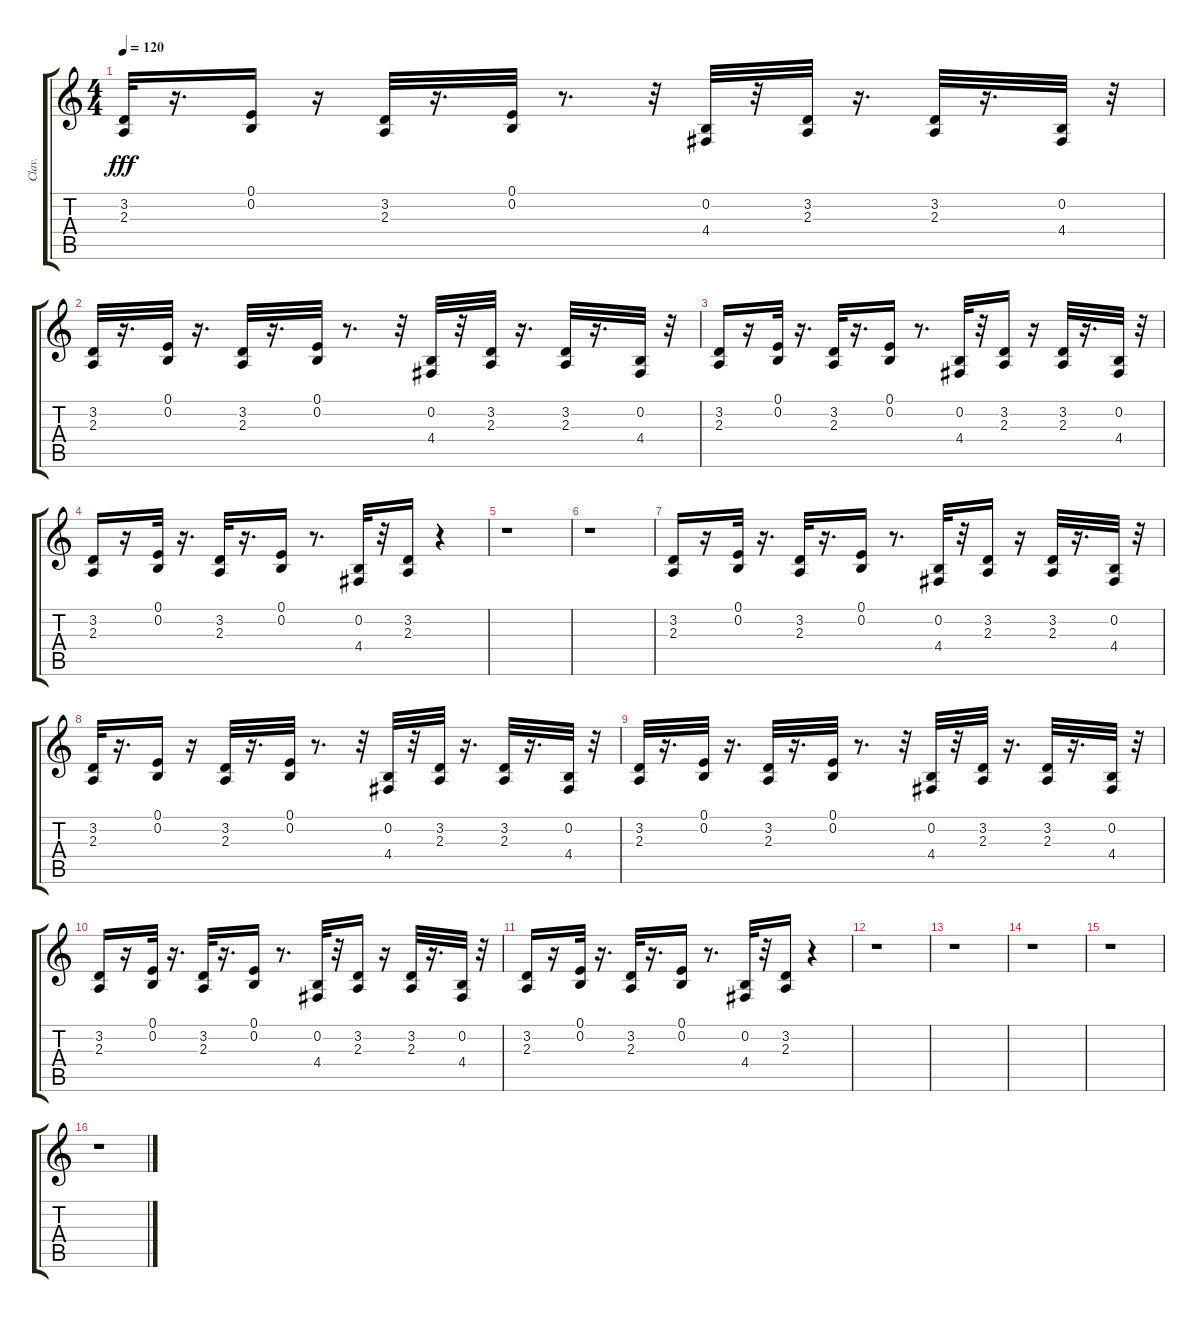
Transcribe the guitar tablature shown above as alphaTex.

\track ("Clav.     " "Clav.     ") {instrument clavinet}
\staff {score tabs}
\tuning (E4 B3 G3 D3 A2 E2) {hide}
\ts (4 4)
\tempo 120
\clef g2
\ks c
(3.2 2.3).32{dy fff} r.16{d} (0.1 0.2).16 r.16 (3.2 2.3).32 r.16{d} (0.1 0.2).32 r.8{d} r.32 (0.2 4.4).32 r.32 (3.2 2.3).32 r.16{d} (3.2 2.3).32 r.16{d} (0.2 4.4).32 r.32 |
(3.2 2.3).32 r.16{d} (0.1 0.2).32 r.16{d} (3.2 2.3).32 r.16{d} (0.1 0.2).32 r.8{d} r.32 (0.2 4.4).32 r.32 (3.2 2.3).32 r.16{d} (3.2 2.3).32 r.16{d} (0.2 4.4).32 r.32 |
(3.2 2.3).16 r.16 (0.1 0.2).32 r.16{d} (3.2 2.3).32 r.16{d} (0.1 0.2).16 r.8{d} (0.2 4.4).32 r.32 (3.2 2.3).16 r.16 (3.2 2.3).32 r.16{d} (0.2 4.4).32 r.32 |
(3.2 2.3).16 r.16 (0.1 0.2).32 r.16{d} (3.2 2.3).32 r.16{d} (0.1 0.2).16 r.8{d} (0.2 4.4).32 r.32 (3.2 2.3).16 r.4 |
r.1 |
r.1 |
(3.2 2.3).16 r.16 (0.1 0.2).32 r.16{d} (3.2 2.3).32 r.16{d} (0.1 0.2).16 r.8{d} (0.2 4.4).32 r.32 (3.2 2.3).16 r.16 (3.2 2.3).32 r.16{d} (0.2 4.4).32 r.32 |
(3.2 2.3).32 r.16{d} (0.1 0.2).16 r.16 (3.2 2.3).32 r.16{d} (0.1 0.2).32 r.8{d} r.32 (0.2 4.4).32 r.32 (3.2 2.3).32 r.16{d} (3.2 2.3).32 r.16{d} (0.2 4.4).32 r.32 |
(3.2 2.3).32 r.16{d} (0.1 0.2).32 r.16{d} (3.2 2.3).32 r.16{d} (0.1 0.2).32 r.8{d} r.32 (0.2 4.4).32 r.32 (3.2 2.3).32 r.16{d} (3.2 2.3).32 r.16{d} (0.2 4.4).32 r.32 |
(3.2 2.3).16 r.16 (0.1 0.2).32 r.16{d} (3.2 2.3).32 r.16{d} (0.1 0.2).16 r.8{d} (0.2 4.4).32 r.32 (3.2 2.3).16 r.16 (3.2 2.3).32 r.16{d} (0.2 4.4).32 r.32 |
(3.2 2.3).16 r.16 (0.1 0.2).32 r.16{d} (3.2 2.3).32 r.16{d} (0.1 0.2).16 r.8{d} (0.2 4.4).32 r.32 (3.2 2.3).16 r.4 |
r.1 |
r.1 |
r.1 |
r.1 |
r.1
